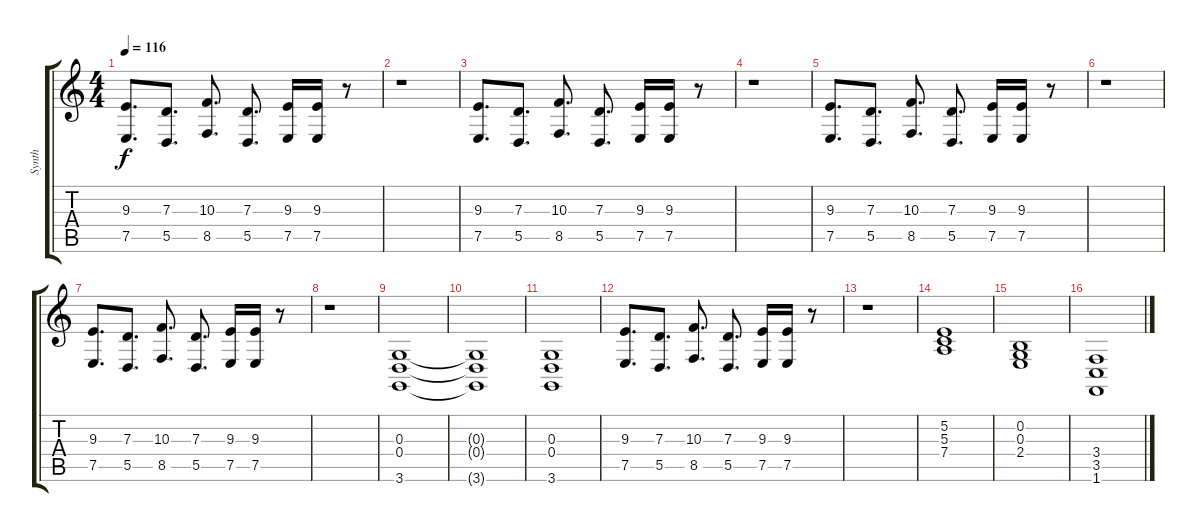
\track ("Synth" "Synth") {instrument pad3polysynth}
\staff {score tabs}
\tuning (E4 B3 G3 D3 A2 E2) {hide}
\ts (4 4)
\tempo 116
\clef g2
\ks c
(9.3 7.5).8{d dy f} (7.3 5.5).8{d} (10.3 8.5).8{d} (7.3 5.5).8{d} (9.3 7.5).16 (9.3 7.5).16 r.8 |
r.1 |
(9.3 7.5).8{d} (7.3 5.5).8{d} (10.3 8.5).8{d} (7.3 5.5).8{d} (9.3 7.5).16 (9.3 7.5).16 r.8 |
r.1 |
(9.3 7.5).8{d} (7.3 5.5).8{d} (10.3 8.5).8{d} (7.3 5.5).8{d} (9.3 7.5).16 (9.3 7.5).16 r.8 |
r.1 |
(9.3 7.5).8{d} (7.3 5.5).8{d} (10.3 8.5).8{d} (7.3 5.5).8{d} (9.3 7.5).16 (9.3 7.5).16 r.8 |
r.1 |
(0.3 0.4 3.6).1 |
(0.3{t} 0.4{t} 3.6{t}).1 |
(0.3 0.4 3.6).1 |
(9.3 7.5).8{d} (7.3 5.5).8{d} (10.3 8.5).8{d} (7.3 5.5).8{d} (9.3 7.5).16 (9.3 7.5).16 r.8 |
r.1 |
(5.2 5.3 7.4).1 |
(0.2 0.3 2.4).1 |
(3.4 3.5 1.6).1
